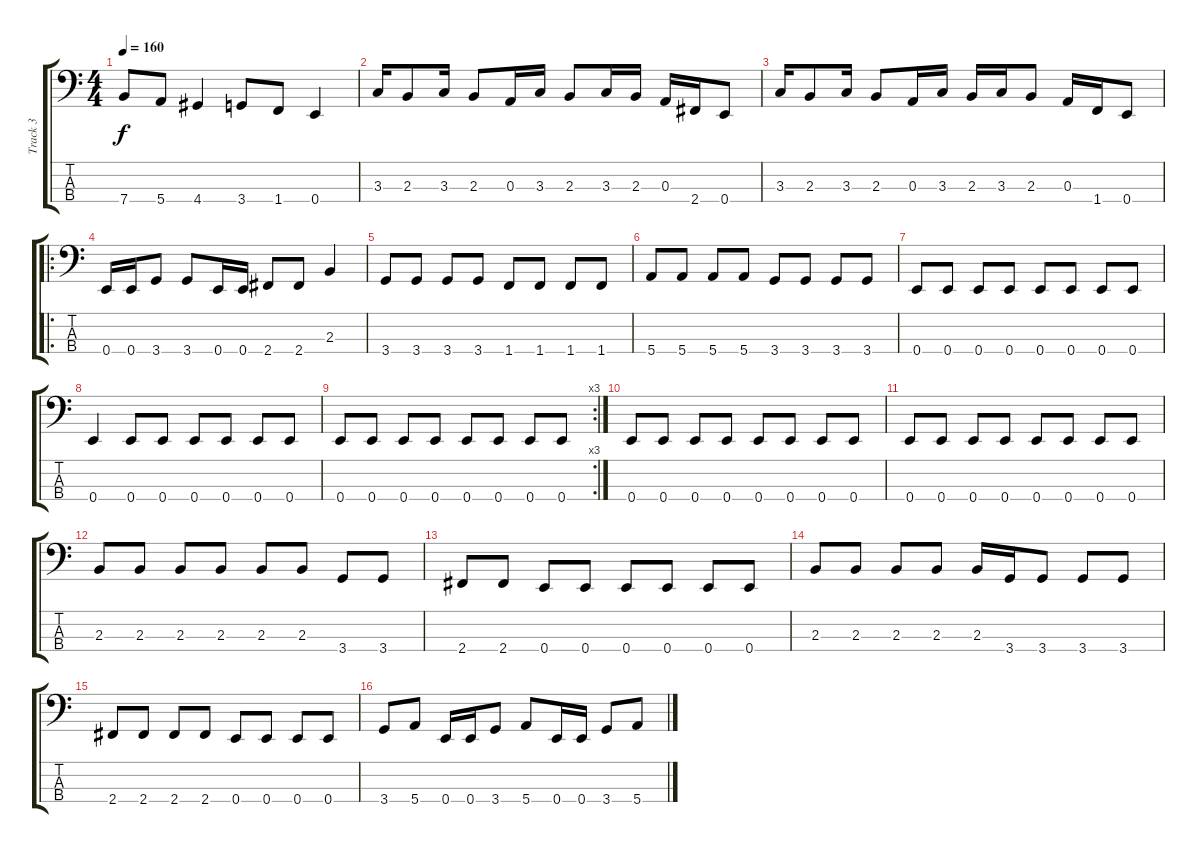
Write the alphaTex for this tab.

\track ("Track 3" "Track 3") {instrument electricbasspick}
\staff {score tabs}
\tuning (G2 D2 A1 E1) {hide}
\ts (4 4)
\tempo 160
\clef f4
\ks c
7.4.8{dy f} 5.4.8 4.4.4 3.4.8 1.4.8 0.4.4 |
3.3.16 2.3.8 3.3.16 2.3.8 0.3.16 3.3.16 2.3.8 3.3.16 2.3.16 0.3.16 2.4.16 0.4.8 |
3.3.16 2.3.8 3.3.16 2.3.8 0.3.16 3.3.16 2.3.16 3.3.16 2.3.8 0.3.16 1.4.16 0.4.8 |
\ro
0.4.16 0.4.16 3.4.8 3.4.8 0.4.16 0.4.16 2.4.8 2.4.8 2.3.4 |
3.4.8 3.4.8 3.4.8 3.4.8 1.4.8 1.4.8 1.4.8 1.4.8 |
5.4.8 5.4.8 5.4.8 5.4.8 3.4.8 3.4.8 3.4.8 3.4.8 |
0.4.8 0.4.8 0.4.8 0.4.8 0.4.8 0.4.8 0.4.8 0.4.8 |
0.4.4 0.4.8 0.4.8 0.4.8 0.4.8 0.4.8 0.4.8 |
\rc 3
0.4.8 0.4.8 0.4.8 0.4.8 0.4.8 0.4.8 0.4.8 0.4.8 |
0.4.8 0.4.8 0.4.8 0.4.8 0.4.8 0.4.8 0.4.8 0.4.8 |
0.4.8 0.4.8 0.4.8 0.4.8 0.4.8 0.4.8 0.4.8 0.4.8 |
2.3.8 2.3.8 2.3.8 2.3.8 2.3.8 2.3.8 3.4.8 3.4.8 |
2.4.8 2.4.8 0.4.8 0.4.8 0.4.8 0.4.8 0.4.8 0.4.8 |
2.3.8 2.3.8 2.3.8 2.3.8 2.3.16 3.4.16 3.4.8 3.4.8 3.4.8 |
2.4.8 2.4.8 2.4.8 2.4.8 0.4.8 0.4.8 0.4.8 0.4.8 |
3.4.8 5.4.8 0.4.16 0.4.16 3.4.8 5.4.8 0.4.16 0.4.16 3.4.8 5.4.8
